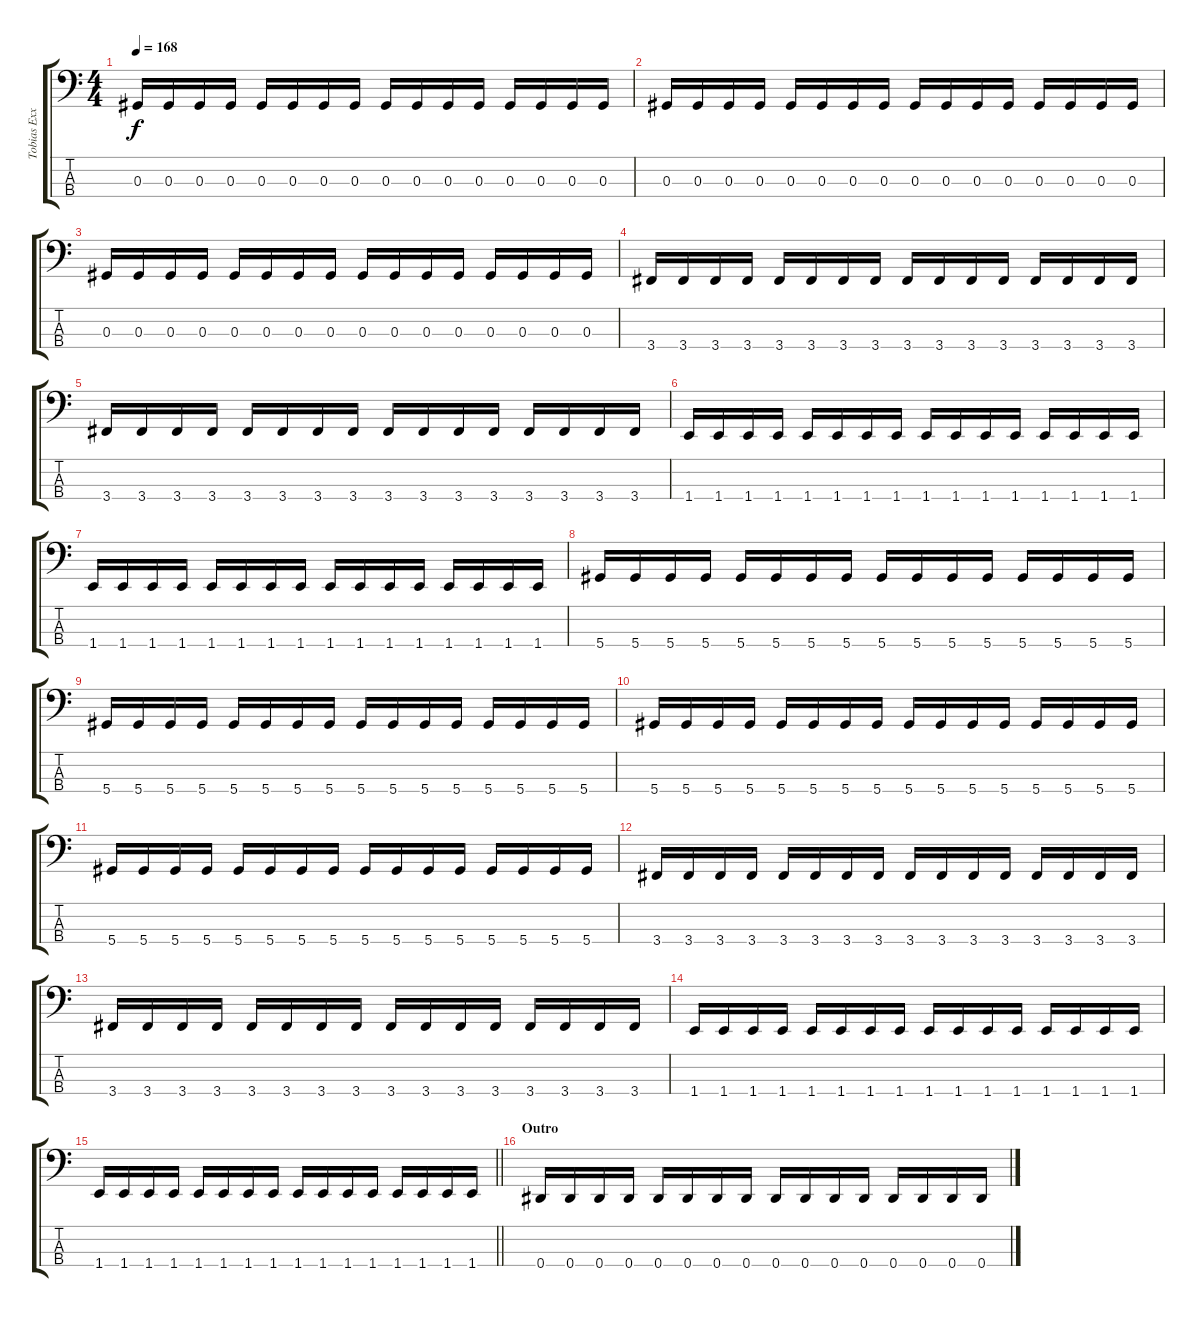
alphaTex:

\track ("Tobias Exxel" "Tobias Exx") {instrument electricbasspick}
\staff {score tabs}
\tuning (Gb2 Db2 Ab1 Eb1) {hide}
\ts (4 4)
\tempo 168
\clef f4
\ks c
0.3.16{dy f} 0.3.16 0.3.16 0.3.16 0.3.16 0.3.16 0.3.16 0.3.16 0.3.16 0.3.16 0.3.16 0.3.16 0.3.16 0.3.16 0.3.16 0.3.16 |
0.3.16 0.3.16 0.3.16 0.3.16 0.3.16 0.3.16 0.3.16 0.3.16 0.3.16 0.3.16 0.3.16 0.3.16 0.3.16 0.3.16 0.3.16 0.3.16 |
0.3.16 0.3.16 0.3.16 0.3.16 0.3.16 0.3.16 0.3.16 0.3.16 0.3.16 0.3.16 0.3.16 0.3.16 0.3.16 0.3.16 0.3.16 0.3.16 |
3.4.16 3.4.16 3.4.16 3.4.16 3.4.16 3.4.16 3.4.16 3.4.16 3.4.16 3.4.16 3.4.16 3.4.16 3.4.16 3.4.16 3.4.16 3.4.16 |
3.4.16 3.4.16 3.4.16 3.4.16 3.4.16 3.4.16 3.4.16 3.4.16 3.4.16 3.4.16 3.4.16 3.4.16 3.4.16 3.4.16 3.4.16 3.4.16 |
1.4.16 1.4.16 1.4.16 1.4.16 1.4.16 1.4.16 1.4.16 1.4.16 1.4.16 1.4.16 1.4.16 1.4.16 1.4.16 1.4.16 1.4.16 1.4.16 |
1.4.16 1.4.16 1.4.16 1.4.16 1.4.16 1.4.16 1.4.16 1.4.16 1.4.16 1.4.16 1.4.16 1.4.16 1.4.16 1.4.16 1.4.16 1.4.16 |
5.4.16 5.4.16 5.4.16 5.4.16 5.4.16 5.4.16 5.4.16 5.4.16 5.4.16 5.4.16 5.4.16 5.4.16 5.4.16 5.4.16 5.4.16 5.4.16 |
5.4.16 5.4.16 5.4.16 5.4.16 5.4.16 5.4.16 5.4.16 5.4.16 5.4.16 5.4.16 5.4.16 5.4.16 5.4.16 5.4.16 5.4.16 5.4.16 |
5.4.16 5.4.16 5.4.16 5.4.16 5.4.16 5.4.16 5.4.16 5.4.16 5.4.16 5.4.16 5.4.16 5.4.16 5.4.16 5.4.16 5.4.16 5.4.16 |
5.4.16 5.4.16 5.4.16 5.4.16 5.4.16 5.4.16 5.4.16 5.4.16 5.4.16 5.4.16 5.4.16 5.4.16 5.4.16 5.4.16 5.4.16 5.4.16 |
3.4.16 3.4.16 3.4.16 3.4.16 3.4.16 3.4.16 3.4.16 3.4.16 3.4.16 3.4.16 3.4.16 3.4.16 3.4.16 3.4.16 3.4.16 3.4.16 |
3.4.16 3.4.16 3.4.16 3.4.16 3.4.16 3.4.16 3.4.16 3.4.16 3.4.16 3.4.16 3.4.16 3.4.16 3.4.16 3.4.16 3.4.16 3.4.16 |
1.4.16 1.4.16 1.4.16 1.4.16 1.4.16 1.4.16 1.4.16 1.4.16 1.4.16 1.4.16 1.4.16 1.4.16 1.4.16 1.4.16 1.4.16 1.4.16 |
\barLineRight lightlight
1.4.16 1.4.16 1.4.16 1.4.16 1.4.16 1.4.16 1.4.16 1.4.16 1.4.16 1.4.16 1.4.16 1.4.16 1.4.16 1.4.16 1.4.16 1.4.16 |
\section ("" "Outro")
0.4.16 0.4.16 0.4.16 0.4.16 0.4.16 0.4.16 0.4.16 0.4.16 0.4.16 0.4.16 0.4.16 0.4.16 0.4.16 0.4.16 0.4.16 0.4.16
